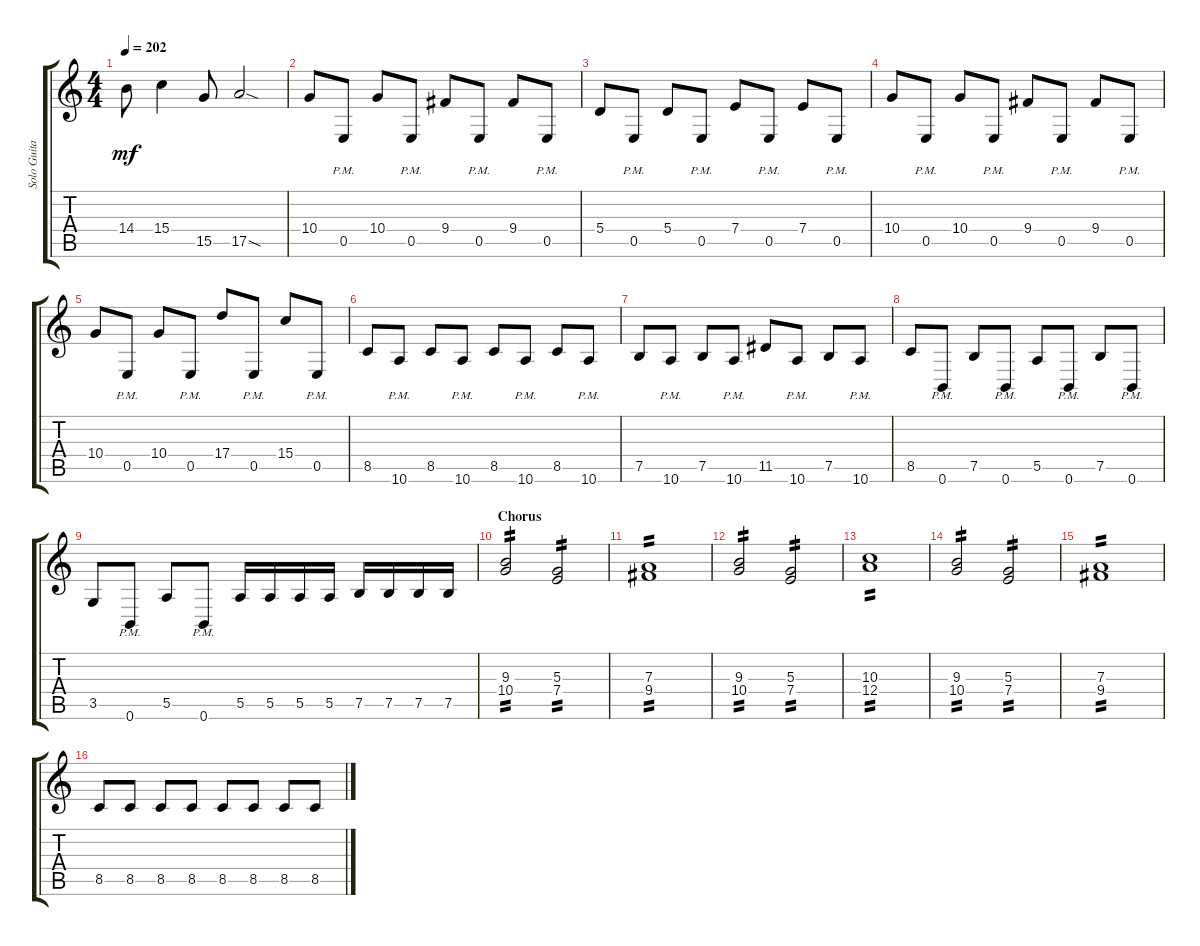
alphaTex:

\track ("Solo Guitar" "Solo Guita") {instrument distortionguitar}
\staff {score tabs}
\tuning (B3 Gb3 D3 A2 E2 B1) {hide}
\ts (4 4)
\tempo 202
\clef g2
\ks c
14.4.8{dy mf} 15.4.4 15.5.8 17.5{sod}.2 |
10.4.8 0.5{pm}.8 10.4.8 0.5{pm}.8 9.4.8 0.5{pm}.8 9.4.8 0.5{pm}.8 |
5.4.8 0.5{pm}.8 5.4.8 0.5{pm}.8 7.4.8 0.5{pm}.8 7.4.8 0.5{pm}.8 |
10.4.8 0.5{pm}.8 10.4.8 0.5{pm}.8 9.4.8 0.5{pm}.8 9.4.8 0.5{pm}.8 |
10.4.8 0.5{pm}.8 10.4.8 0.5{pm}.8 17.4.8 0.5{pm}.8 15.4.8 0.5{pm}.8 |
8.5.8 10.6{pm}.8 8.5.8 10.6{pm}.8 8.5.8 10.6{pm}.8 8.5.8 10.6{pm}.8 |
7.5.8 10.6{pm}.8 7.5.8 10.6{pm}.8 11.5.8 10.6{pm}.8 7.5.8 10.6{pm}.8 |
8.5.8 0.6{pm}.8 7.5.8 0.6{pm}.8 5.5.8 0.6{pm}.8 7.5.8 0.6{pm}.8 |
3.5.8 0.6{pm}.8 5.5.8 0.6{pm}.8 5.5.16 5.5.16 5.5.16 5.5.16 7.5.16 7.5.16 7.5.16 7.5.16 |
\section ("" "Chorus")
(9.3 10.4).2{tp 2} (5.3 7.4).2{tp 2} |
(7.3 9.4).1{tp 2} |
(9.3 10.4).2{tp 2} (5.3 7.4).2{tp 2} |
(10.3 12.4).1{tp 2} |
(9.3 10.4).2{tp 2} (5.3 7.4).2{tp 2} |
(7.3 9.4).1{tp 2} |
8.5.8 8.5.8 8.5.8 8.5.8 8.5.8 8.5.8 8.5.8 8.5.8
